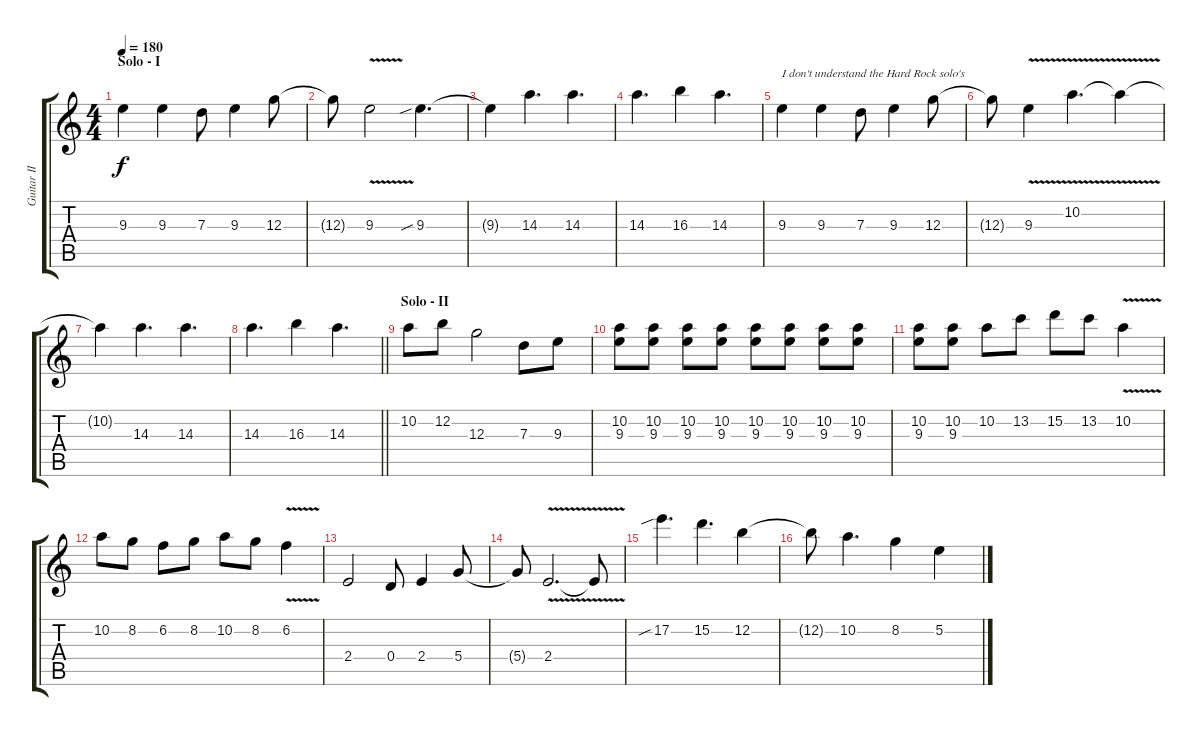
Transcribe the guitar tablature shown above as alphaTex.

\track ("Guitar II" "Guitar II") {instrument overdrivenguitar}
\staff {score tabs}
\tuning (E4 B3 G3 D3 A2 E2) {hide}
\ts (4 4)
\section ("" "Solo - I")
\tempo 180
\clef g2
\ks c
9.3.4{dy f} 9.3.4 7.3.8 9.3.4 12.3.8 |
12.3{t}.8 9.3{v}.2 9.3{sib}.4{d} |
9.3{t}.4 14.3.4{d} 14.3.4{d} |
14.3.4{d} 16.3.4 14.3.4{d} |
9.3.4{txt "I don't understand the Hard Rock solo's"} 9.3.4 7.3.8 9.3.4 12.3.8 |
12.3{t}.8 9.3{v}.4 10.2{v}.4{d} 10.2{t}.4 |
10.2{t}.4 14.3.4{d} 14.3.4{d} |
\barLineRight lightlight
14.3.4{d} 16.3.4 14.3.4{d} |
\section ("" "Solo - II")
10.2.8 12.2.8 12.3.2 7.3.8 9.3.8 |
(10.2 9.3).8 (10.2 9.3).8 (10.2 9.3).8 (10.2 9.3).8 (10.2 9.3).8 (10.2 9.3).8 (10.2 9.3).8 (10.2 9.3).8 |
(10.2 9.3).8 (10.2 9.3).8 10.2.8 13.2.8 15.2.8 13.2.8 10.2{v}.4 |
10.2.8 8.2.8 6.2.8 8.2.8 10.2.8 8.2.8 6.2{v}.4 |
2.4.2 0.4.8 2.4.4 5.4.8 |
5.4{t}.8 2.4{v}.2{d} 2.4{t}.8 |
17.2{sib}.4{d} 15.2.4{d} 12.2.4 |
12.2{t}.8 10.2.4{d} 8.2.4 5.2.4
